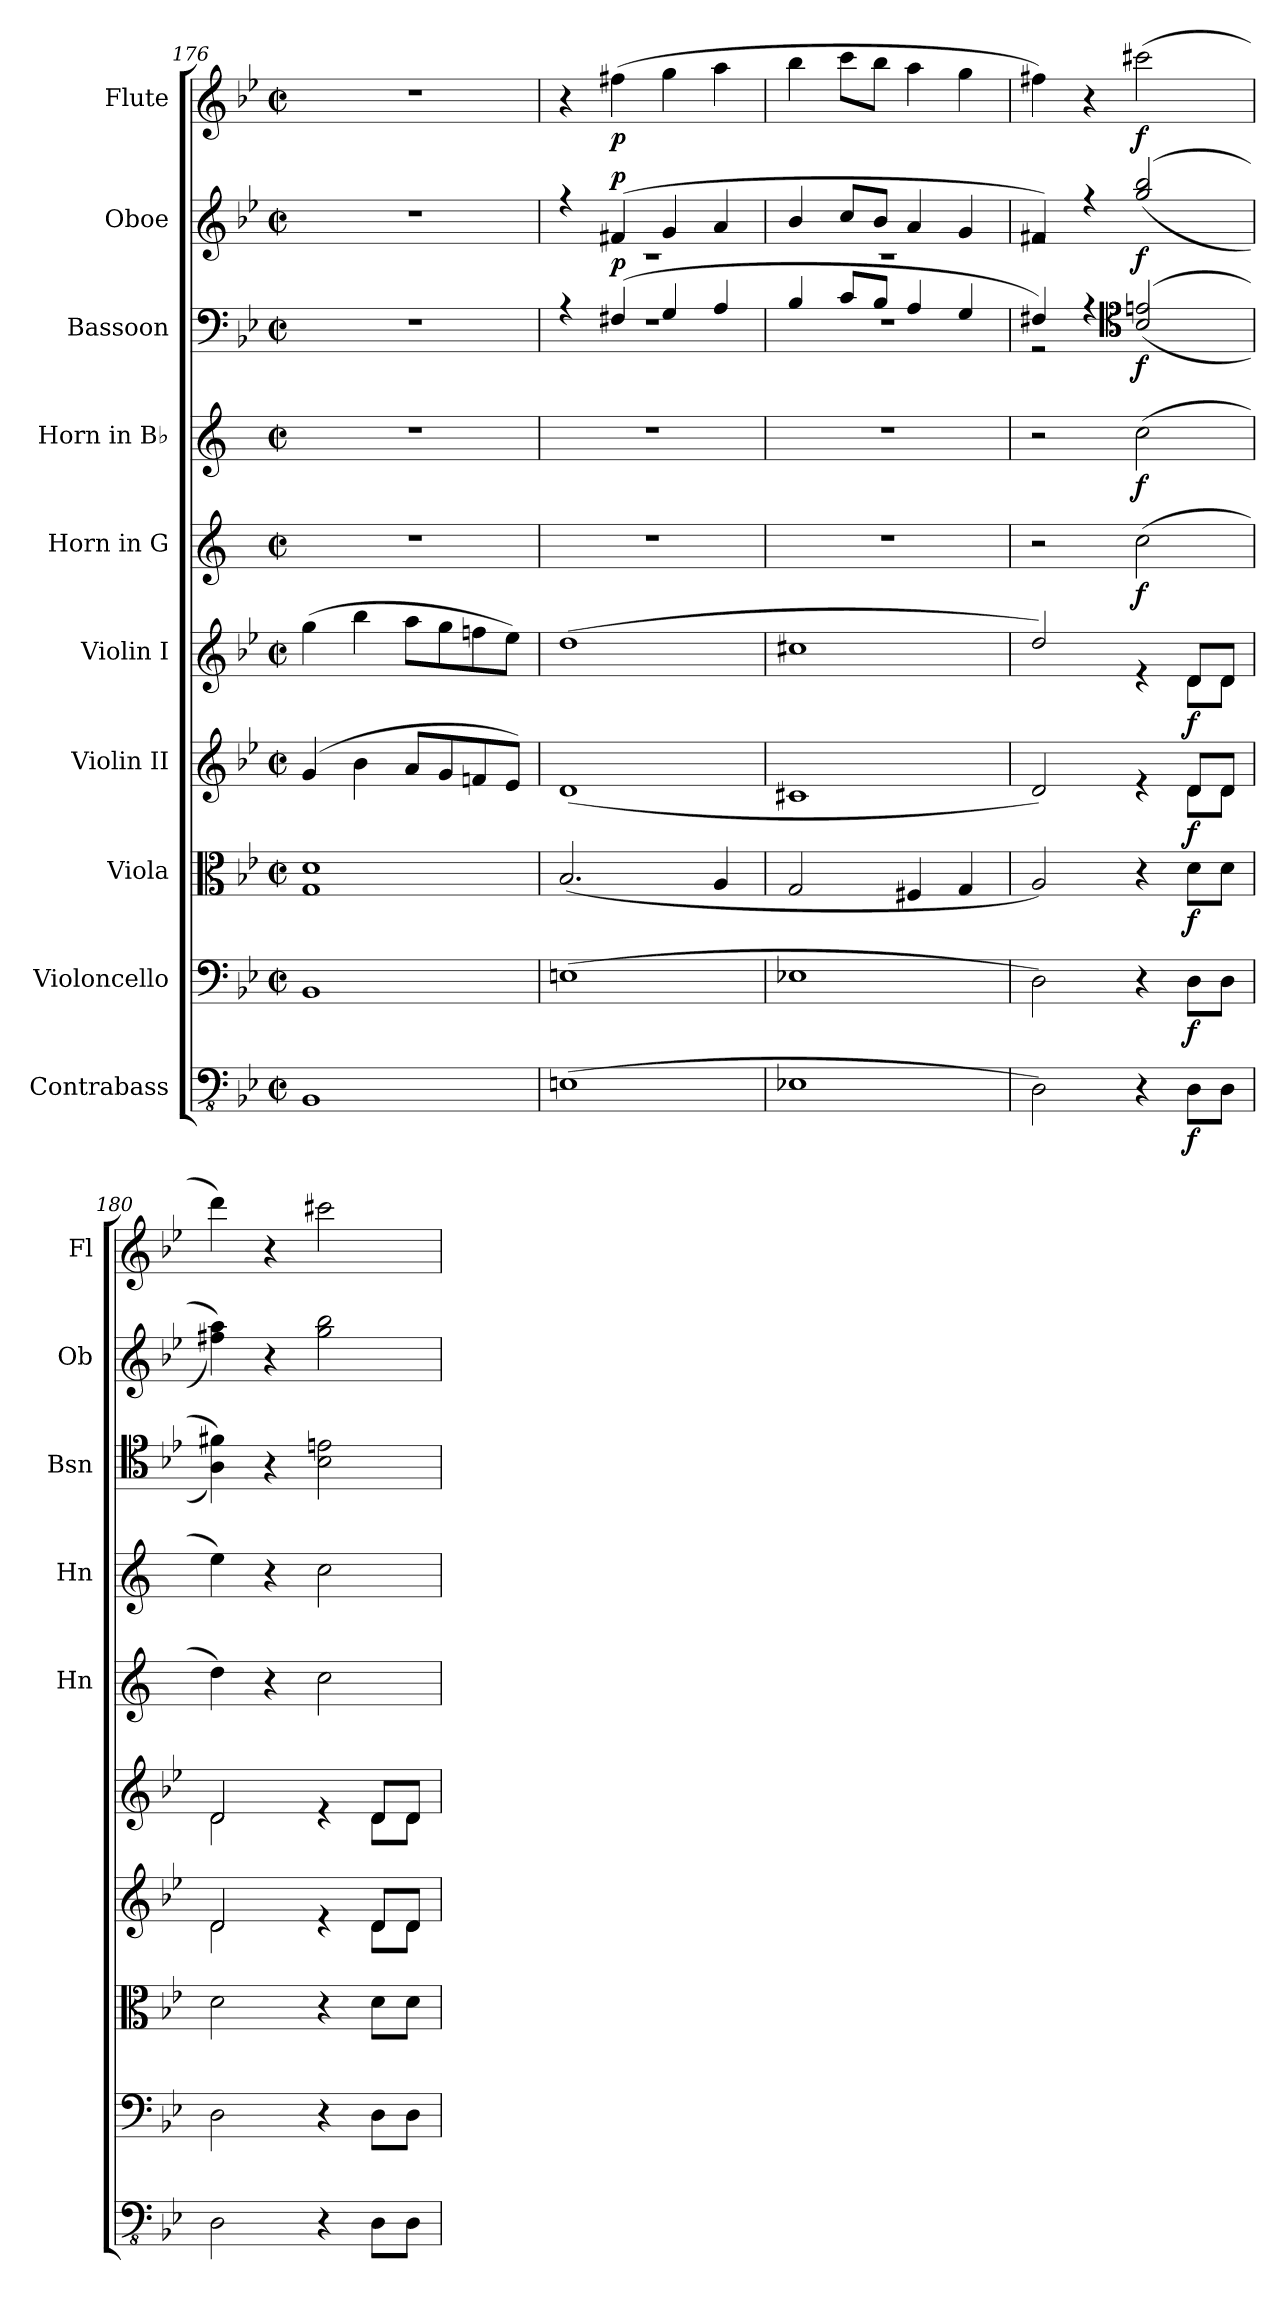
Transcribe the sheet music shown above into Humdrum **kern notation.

**kern	**dynam	**kern	**dynam	**kern	**dynam	**kern	**dynam	**kern	**dynam	**kern	**dynam	**kern	**dynam	**kern	**dynam	**kern	**dynam	**kern	**dynam
*part10	*part10	*part9	*part9	*part8	*part8	*part7	*part7	*part6	*part6	*part5	*part5	*part4	*part4	*part3	*part3	*part2	*part2	*part1	*part1
*staff10	*staff10	*staff9	*staff9	*staff8	*staff8	*staff7	*staff7	*staff6	*staff6	*staff5	*staff5	*staff4	*staff4	*staff3	*staff3	*staff2	*staff2	*staff1	*staff1
*I"Contrabass	*	*I"Violoncello	*	*I"Viola	*	*I"Violin II	*	*I"Violin I	*	*I"Horn in G	*	*I"Horn in B♭	*	*I"Bassoon	*	*I"Oboe	*	*I"Flute	*
*	*	*	*	*	*	*	*	*	*	*I'Hn	*	*I'Hn	*	*I'Bsn	*	*I'Ob	*	*I'Fl	*
*clefFv4	*	*clefF4	*	*clefC3	*	*clefG2	*	*clefG2	*	*clefG2	*	*clefG2	*	*clefF4	*	*clefG2	*	*clefG2	*
*	*	*	*	*	*	*	*	*	*	*ITrd3c5	*	*ITrd1c2	*	*	*	*	*	*	*
*k[b-e-]	*	*k[b-e-]	*	*k[b-e-]	*	*k[b-e-]	*	*k[b-e-]	*	*k[f#]	*	*k[b-e-]	*	*k[b-e-]	*	*k[b-e-]	*	*k[b-e-]	*
*M2/2	*	*M2/2	*	*M2/2	*	*M2/2	*	*M2/2	*	*M2/2	*	*M2/2	*	*M2/2	*	*M2/2	*	*M2/2	*
*met(c|)	*	*met(c|)	*	*met(c|)	*	*met(c|)	*	*met(c|)	*	*met(c|)	*	*met(c|)	*	*met(c|)	*	*met(c|)	*	*met(c|)	*
=176	=176	=176	=176	=176	=176	=176	=176	=176	=176	=176	=176	=176	=176	=176	=176	=176	=176	=176	=176
1BBB-	.	1BB-	.	1G 1d	.	(4g/	.	(>4gg\	.	1r	.	1r	.	1r	.	1r	.	1r	.
.	.	.	.	.	.	4b-\	.	4bb-\	.	.	.	.	.	.	.	.	.	.	.
.	.	.	.	.	.	8a/L	.	8aa\L	.	.	.	.	.	.	.	.	.	.	.
.	.	.	.	.	.	8g/	.	8gg\	.	.	.	.	.	.	.	.	.	.	.
.	.	.	.	.	.	8fn/	.	8ffn\	.	.	.	.	.	.	.	.	.	.	.
.	.	.	.	.	.	8e-/J)	.	8ee-\J)	.	.	.	.	.	.	.	.	.	.	.
=177	=177	=177	=177	=177	=177	=177	=177	=177	=177	=177	=177	=177	=177	=177	=177	=177	=177	=177	=177
*	*	*	*	*	*	*	*	*	*	*	*	*	*	*^	*	*^	*	*	*
(1EEn	.	(1En	.	(2.B-/	.	(1d	.	(>1dd	.	1r	.	1r	.	4r	1rF	.	4r	1r	.	4r	.
!	!	!	!	!	!	!	!	!	!	!	!	!	!	!	!	!LO:DY:a	!	!	!LO:DY:a	!	!LO:DY:b
.	.	.	.	.	.	.	.	.	.	.	.	.	.	(4F#X/	.	p	(4f#X/	.	p	(4ff#X\	p
.	.	.	.	.	.	.	.	.	.	.	.	.	.	4G/	.	.	4g/	.	.	4gg\	.
.	.	.	.	4A/	.	.	.	.	.	.	.	.	.	4A/	.	.	4a/	.	.	4aa\	.
=178	=178	=178	=178	=178	=178	=178	=178	=178	=178	=178	=178	=178	=178	=178	=178	=178	=178	=178	=178	=178	=178
1EE-X	.	1E-X	.	2G/	.	1c#X	.	1cc#X	.	1r	.	1r	.	4B-/	1rF	.	4b-/	1r	.	4bb-\	.
.	.	.	.	.	.	.	.	.	.	.	.	.	.	8c/L	.	.	8cc/L	.	.	8ccc\L	.
.	.	.	.	.	.	.	.	.	.	.	.	.	.	8B-/J	.	.	8b-/J	.	.	8bb-\J	.
.	.	.	.	4F#X/	.	.	.	.	.	.	.	.	.	4A/	.	.	4a/	.	.	4aa\	.
.	.	.	.	4G/	.	.	.	.	.	.	.	.	.	4G/	.	.	4g/	.	.	4gg\	.
=179	=179	=179	=179	=179	=179	=179	=179	=179	=179	=179	=179	=179	=179	=179	=179	=179	=179	=179	=179	=179	=179
*	*	*	*	*	*	*^	*	*^	*	*	*	*	*	*	*	*	*	*	*	*	*
2DD\)	.	2D\)	.	2A/)	.	2d/)	2.ryy	.	2dd/)	2.ryy	.	2r	.	2r	.	4F#X/)	2r	.	4f#X/)	2re	.	4ff#X\)	.
.	.	.	.	.	.	.	.	.	.	.	.	.	.	.	.	4r	.	.	4r	.	.	4r	.
*	*	*	*	*	*	*	*	*	*	*	*	*	*	*	*	*clefC4	*	*	*	*	*	*	*
!	!	!	!	!	!	!	!	!	!	!	!	!	!LO:DY:b	!	!LO:DY:b	!	!	!LO:DY:b	!	!	!LO:DY:b	!	!LO:DY:b
4r	.	4r	.	4r	.	4re	.	.	4re	.	.	(2g\	f	(2b-\	f	((2B-/ 2en/	2ryy	f	((2gg/ 2bb-/	2ryy	f	(2ccc#X\	f
!	!LO:DY:b	!	!LO:DY:b	!	!LO:DY:b	!	!	!LO:DY:b	!	!	!LO:DY:b	!	!	!	!	!	!	!	!	!	!	!	!
8DD\L	f	8D\L	f	8d\L	f	8d/L	8d\L	f	8d/L	8d\L	f	.	.	.	.	.	.	.	.	.	.	.	.
8DD\J	.	8D\J	.	8d\J	.	8d/J	8d\J	.	8d/J	8d\J	.	.	.	.	.	.	.	.	.	.	.	.	.
*	*	*	*	*	*	*	*	*	*	*	*	*	*	*	*	*v	*v	*	*	*	*	*	*
*	*	*	*	*	*	*	*	*	*	*	*	*	*	*	*	*	*	*v	*v	*	*	*
=180	=180	=180	=180	=180	=180	=180	=180	=180	=180	=180	=180	=180	=180	=180	=180	=180	=180	=180	=180	=180	=180
2DD\	.	2D\	.	2d\	.	2d/	2d\	.	2d/	2d\	.	4a\)	.	4dd\)	.	4A\ 4f#X\))	.	4ff#X\ 4aa\))	.	4ddd\)	.
.	.	.	.	.	.	.	.	.	.	.	.	4r	.	4r	.	4r	.	4r	.	4r	.
4r	.	4r	.	4r	.	4re	4ryy	.	4re	4ryy	.	2g\	.	2b-\	.	2B-\ 2en\	.	2gg\ 2bb-\	.	2ccc#X\	.
8DD\L	.	8D\L	.	8d\L	.	8d/L	8d\L	.	8d/L	8d\L	.	.	.	.	.	.	.	.	.	.	.
8DD\J	.	8D\J	.	8d\J	.	8d/J	8d\J	.	8d/J	8d\J	.	.	.	.	.	.	.	.	.	.	.
*	*	*	*	*	*	*v	*v	*	*	*	*	*	*	*	*	*	*	*	*	*	*
*	*	*	*	*	*	*	*	*v	*v	*	*	*	*	*	*	*	*	*	*	*
=	=	=	=	=	=	=	=	=	=	=	=	=	=	=	=	=	=	=	=
*-	*-	*-	*-	*-	*-	*-	*-	*-	*-	*-	*-	*-	*-	*-	*-	*-	*-	*-	*-
